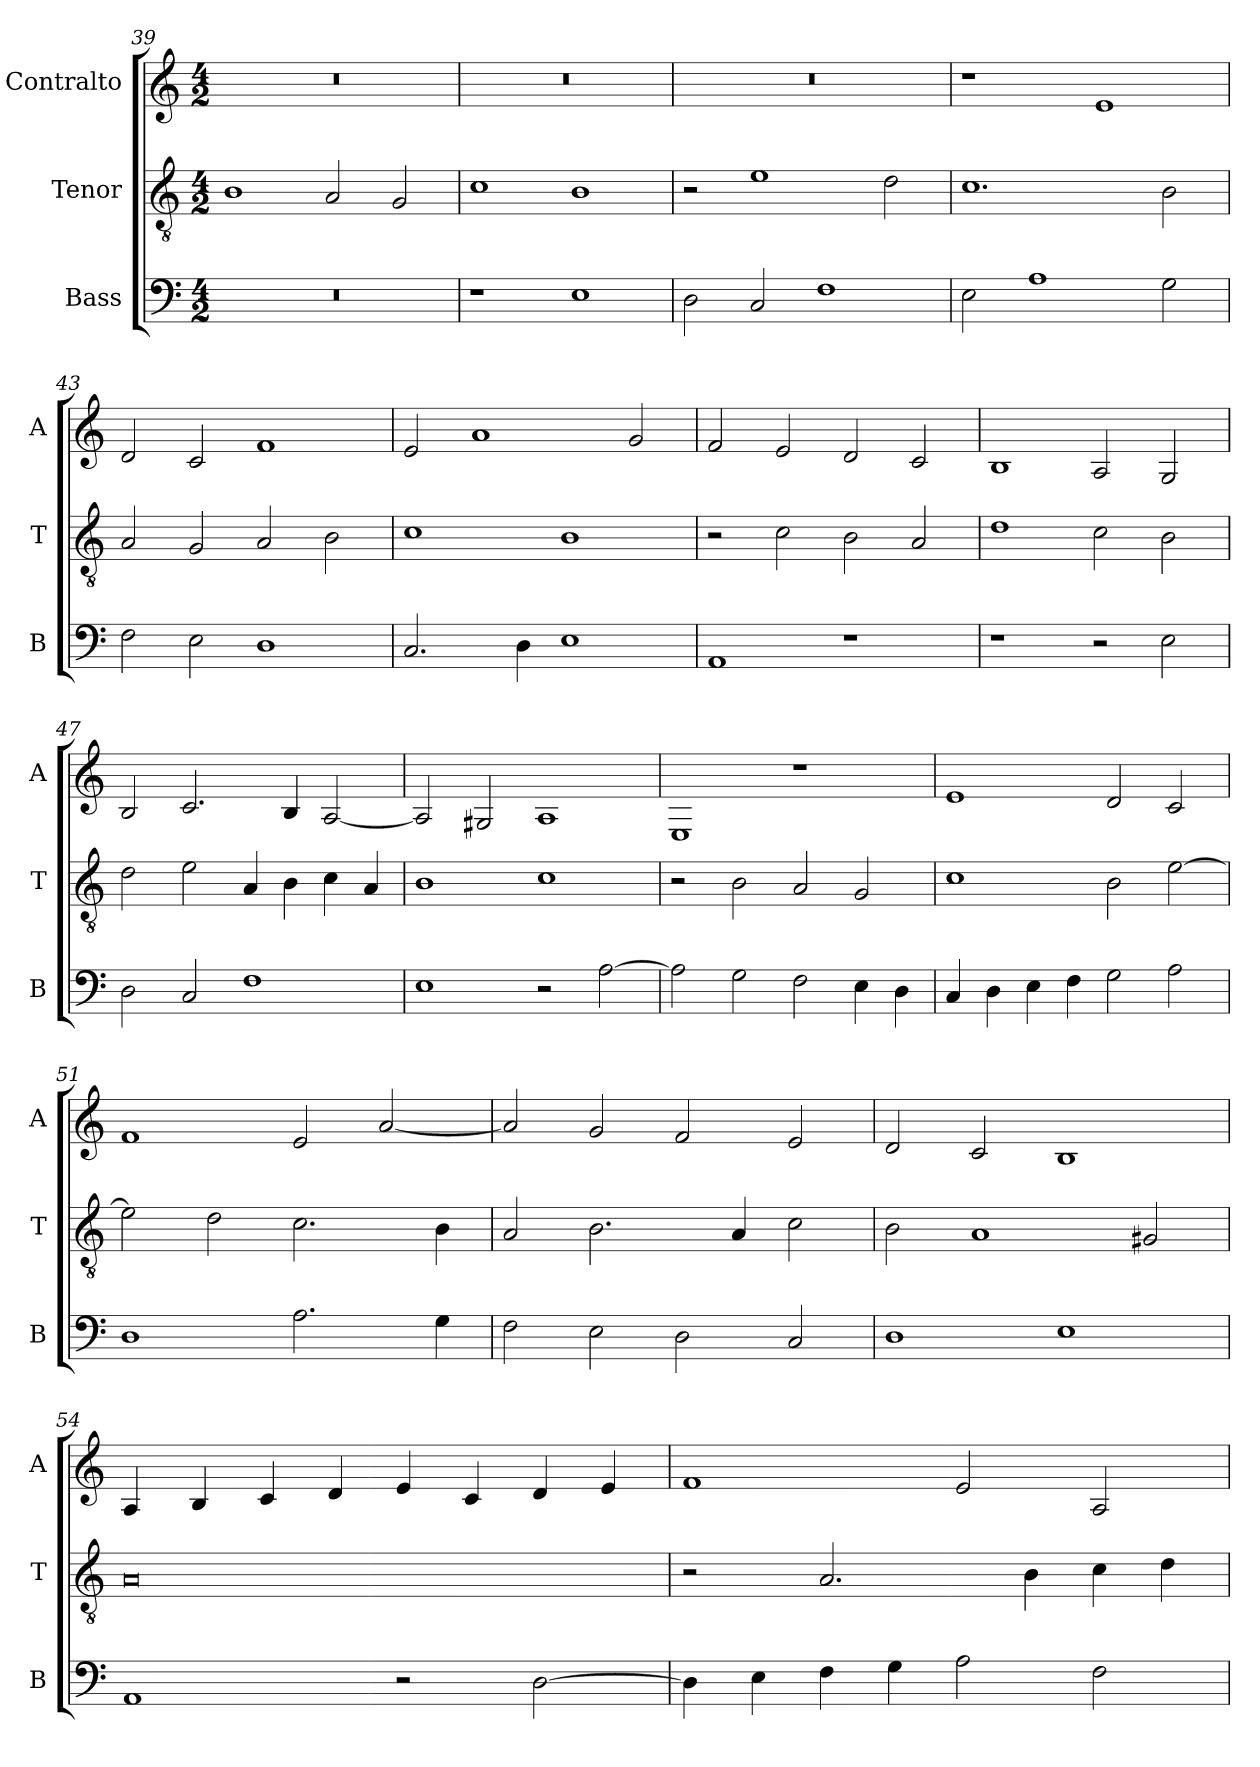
**kern	**kern	**kern
*part3	*part2	*part1
*staff3	*staff2	*staff1
*I"Bass	*I"Tenor	*I"Contralto
*I'B	*I'T	*I'A
*clefF4	*clefGv2	*clefG2
*k[]	*k[]	*k[]
*E:phr	*E:phr	*E:phr
*M4/2	*M4/2	*M4/2
=39	=39	=39
0r	1B	0r
.	2A	.
.	2G	.
=40	=40	=40
1r	1c	0r
1E	1B	.
=41	=41	=41
2D	2r	0r
2C	1e	.
1F	.	.
.	2d	.
=42	=42	=42
2E	1.c	1r
1A	.	.
.	.	1e
2G	2B	.
=43	=43	=43
2F	2A	2d
2E	2G	2c
1D	2A	1f
.	2B	.
=44	=44	=44
2.C	1c	2e
.	.	1a
4D	.	.
1E	1B	.
.	.	2g
=45	=45	=45
1AA	2r	2f
.	2c	2e
1r	2B	2d
.	2A	2c
=46	=46	=46
1r	1d	1B
2r	2c	2A
2E	2B	2G
=47	=47	=47
2D	2d	2B
2C	2e	2.c
1F	4A	.
.	4B	4B
.	4c	[2A
.	4A	.
=48	=48	=48
1E	1B	2A]
.	.	2G#X
2r	1c	1A
[2A	.	.
=49	=49	=49
2A]	2r	1E
2G	2B	.
2F	2A	1r
4E	2G	.
4D	.	.
=50	=50	=50
4C	1c	1e
4D	.	.
4E	.	.
4F	.	.
2G	2B	2d
2A	[2e	2c
=51	=51	=51
1D	2e]	1f
.	2d	.
2.A	2.c	2e
.	.	[2a
4G	4B	.
=52	=52	=52
2F	2A	2a]
2E	2.B	2g
2D	.	2f
.	4A	.
2C	2c	2e
=53	=53	=53
1D	2B	2d
.	1A	2c
1E	.	1B
.	2G#X	.
=54	=54	=54
1AA	0A	4A
.	.	4B
.	.	4c
.	.	4d
2r	.	4e
.	.	4c
[2D	.	4d
.	.	4e
=55	=55	=55
4D]	2r	1f
4E	.	.
4F	2.A	.
4G	.	.
2A	.	2e
.	4B	.
2F	4c	2A
.	4d	.
=	=	=
*-	*-	*-
